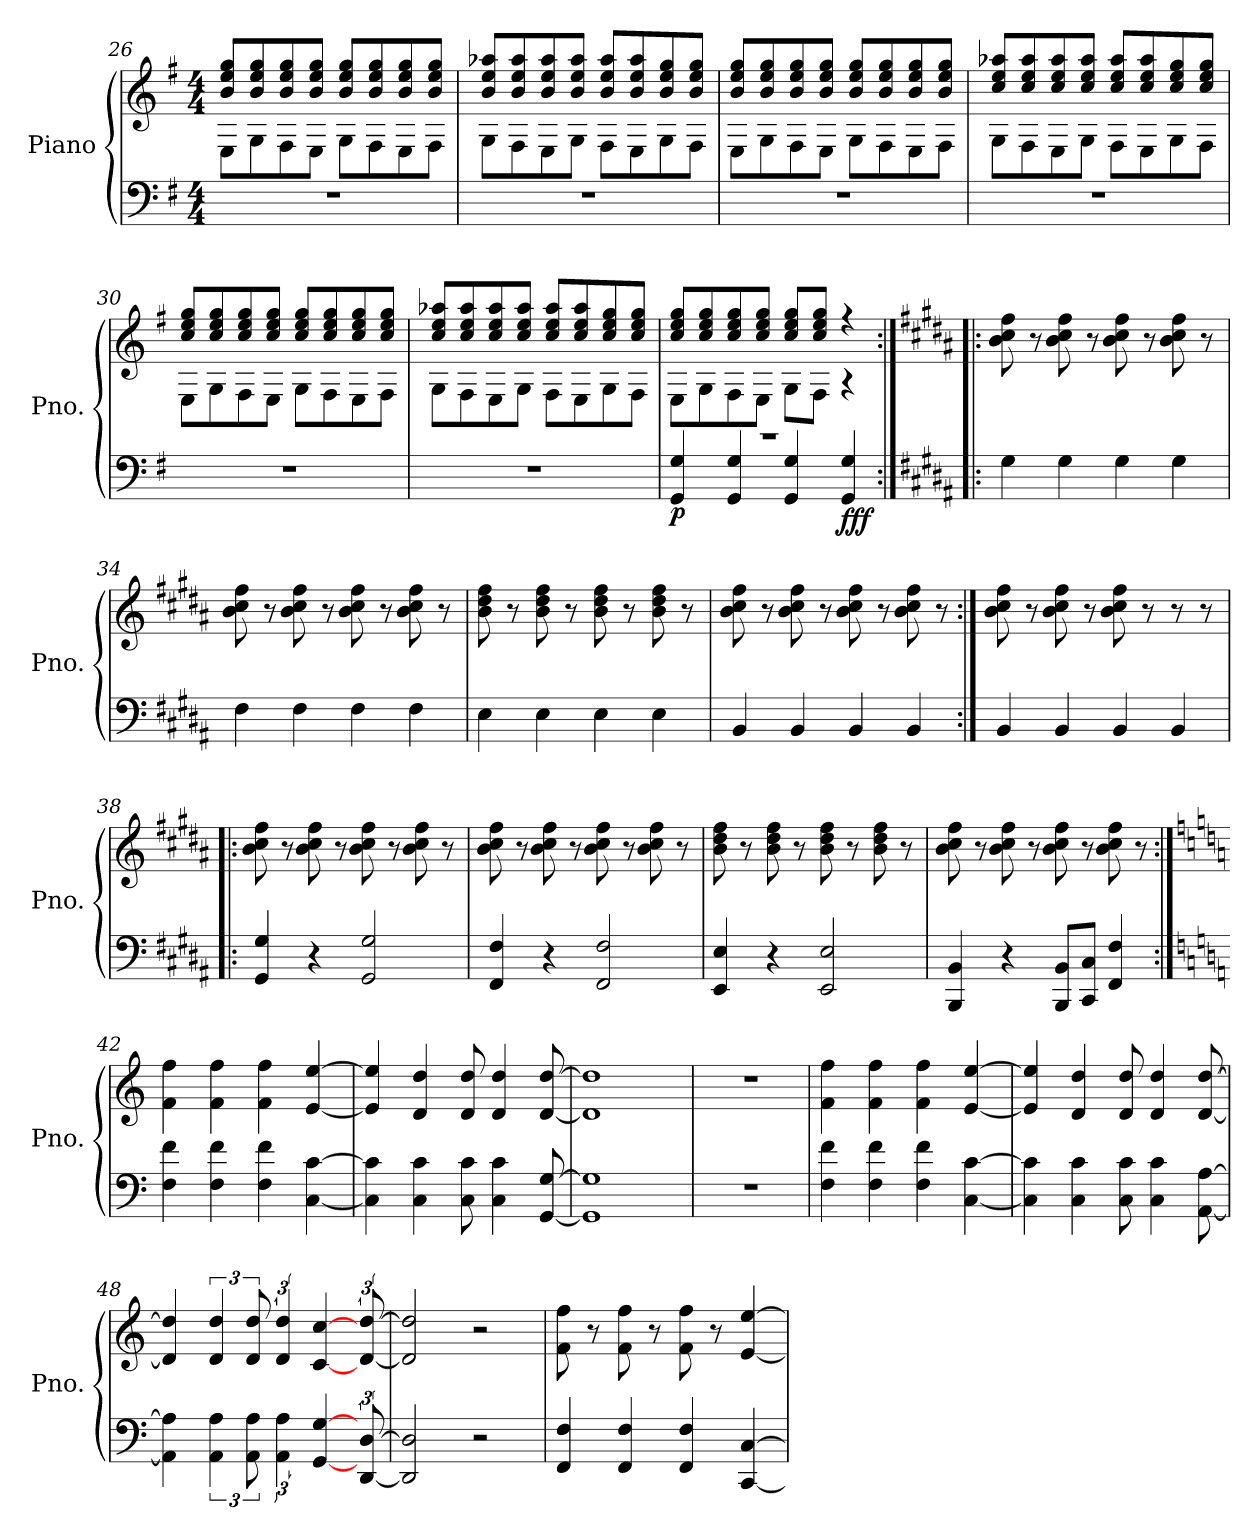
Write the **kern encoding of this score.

**kern	**kern	**dynam
*part1	*part1	*part1
*staff2	*staff1	*staff1/2
*I"Piano	*	*
*I'Pno.	*	*
!!LO:LB:g=z
*clefF4	*clefG2	*
*k[f#]	*k[f#]	*
*M4/4	*M4/4	*
=26	=26	=26
*	*^	*
1r	8b/ 8ee/ 8gg/L	8E\L	.
.	8b/ 8ee/ 8gg/	8G\	.
.	8b/ 8ee/ 8gg/	8F#\	.
.	8b/ 8ee/ 8gg/J	8E\J	.
.	8b/ 8ee/ 8gg/L	8G\L	.
.	8b/ 8ee/ 8gg/	8F#\	.
.	8b/ 8ee/ 8gg/	8E\	.
.	8b/ 8ee/ 8gg/J	8F#\J	.
=27	=27	=27	=27
1r	8b/ 8ee/ 8aa-X/L	8G\L	.
.	8b/ 8ee/ 8aa-/	8F#\	.
.	8b/ 8ee/ 8aa-/	8E\	.
.	8b/ 8ee/ 8aa-/J	8G\J	.
.	8b/ 8ee/ 8aa-/L	8F#\L	.
.	8b/ 8ee/ 8aa-/	8E\	.
.	8b/ 8ee/ 8gg/	8G\	.
.	8b/ 8ee/ 8gg/J	8F#\J	.
=28	=28	=28	=28
1r	8b/ 8ee/ 8gg/L	8E\L	.
.	8b/ 8ee/ 8gg/	8G\	.
.	8b/ 8ee/ 8gg/	8F#\	.
.	8b/ 8ee/ 8gg/J	8E\J	.
.	8b/ 8ee/ 8gg/L	8G\L	.
.	8b/ 8ee/ 8gg/	8F#\	.
.	8b/ 8ee/ 8gg/	8E\	.
.	8b/ 8ee/ 8gg/J	8F#\J	.
=29	=29	=29	=29
1r	8cc/ 8ee/ 8aa-X/L	8G\L	.
.	8cc/ 8ee/ 8aa-/	8F#\	.
.	8cc/ 8ee/ 8aa-/	8E\	.
.	8cc/ 8ee/ 8aa-/J	8G\J	.
.	8cc/ 8ee/ 8aa-/L	8F#\L	.
.	8cc/ 8ee/ 8aa-/	8E\	.
.	8cc/ 8ee/ 8gg/	8G\	.
.	8cc/ 8ee/ 8gg/J	8F#\J	.
!!LO:PB:g=z	!!
=30	=30	=30	=30
1r	8cc/ 8ee/ 8gg/L	8E\L	.
.	8cc/ 8ee/ 8gg/	8G\	.
.	8cc/ 8ee/ 8gg/	8F#\	.
.	8cc/ 8ee/ 8gg/J	8E\J	.
.	8cc/ 8ee/ 8gg/L	8G\L	.
.	8cc/ 8ee/ 8gg/	8F#\	.
.	8cc/ 8ee/ 8gg/	8E\	.
.	8cc/ 8ee/ 8gg/J	8F#\J	.
=31	=31	=31	=31
1r	8cc/ 8ee/ 8aa-X/L	8G\L	.
.	8cc/ 8ee/ 8aa-/	8F#\	.
.	8cc/ 8ee/ 8aa-/	8E\	.
.	8cc/ 8ee/ 8aa-/J	8G\J	.
.	8cc/ 8ee/ 8aa-/L	8F#\L	.
.	8cc/ 8ee/ 8aa-/	8E\	.
.	8cc/ 8ee/ 8gg/	8G\	.
.	8cc/ 8ee/ 8gg/J	8F#\J	.
=32	=32	=32	=32
*^	*	*	*
!	!	!	!	!LO:DY:b=2
1r	4GG/ 4G/	8cc/ 8ee/ 8gg/L	8E\L	p
.	.	8cc/ 8ee/ 8gg/	8G\	.
.	4GG/ 4G/	8cc/ 8ee/ 8gg/	8F#\	.
.	.	8cc/ 8ee/ 8gg/J	8E\J	.
.	4GG/ 4G/	8cc/ 8ee/ 8gg/L	8G\L	.
.	.	8cc/ 8ee/ 8gg/J	8F#\J	.
!	!	!	!	!LO:DY:b=2
.	4GG/ 4G/	4r	4r	fff
*v	*v	*	*	*
*	*v	*v	*
!!LO:LB:g=z
=33:|!|:	=33:|!|:	=33:|!|:
*k[f#c#g#d#a#]	*k[f#c#g#d#a#]	*
*	*MM180	*
4G#\	8b\ 8cc#\ 8ff#\	.
.	8r	.
4G#\	8b\ 8cc#\ 8ff#\	.
.	8r	.
4G#\	8b\ 8cc#\ 8ff#\	.
.	8r	.
4G#\	8b\ 8cc#\ 8ff#\	.
.	8r	.
=34	=34	=34
4F#\	8b\ 8cc#\ 8ff#\	.
.	8r	.
4F#\	8b\ 8cc#\ 8ff#\	.
.	8r	.
4F#\	8b\ 8cc#\ 8ff#\	.
.	8r	.
4F#\	8b\ 8cc#\ 8ff#\	.
.	8r	.
=35	=35	=35
4E\	8b\ 8dd#\ 8ff#\	.
.	8r	.
4E\	8b\ 8dd#\ 8ff#\	.
.	8r	.
4E\	8b\ 8dd#\ 8ff#\	.
.	8r	.
4E\	8b\ 8dd#\ 8ff#\	.
.	8r	.
=36	=36	=36
4BB/	8b\ 8cc#\ 8ff#\	.
.	8r	.
4BB/	8b\ 8cc#\ 8ff#\	.
.	8r	.
4BB/	8b\ 8cc#\ 8ff#\	.
.	8r	.
4BB/	8b\ 8cc#\ 8ff#\	.
.	8r	.
!!LO:LB:g=z
=37:|!	=37:|!	=37:|!
4BB/	8b\ 8cc#\ 8ff#\	.
.	8r	.
4BB/	8b\ 8cc#\ 8ff#\	.
.	8r	.
4BB/	8b\ 8cc#\ 8ff#\	.
.	8r	.
4BB/	8r	.
.	8r	.
=38!|:	=38!|:	=38!|:
4GG#/ 4G#/	8b\ 8cc#\ 8ff#\	.
.	8r	.
4r	8b\ 8cc#\ 8ff#\	.
.	8r	.
2GG#/ 2G#/	8b\ 8cc#\ 8ff#\	.
.	8r	.
.	8b\ 8cc#\ 8ff#\	.
.	8r	.
=39	=39	=39
4FF#/ 4F#/	8b\ 8cc#\ 8ff#\	.
.	8r	.
4r	8b\ 8cc#\ 8ff#\	.
.	8r	.
2FF#/ 2F#/	8b\ 8cc#\ 8ff#\	.
.	8r	.
.	8b\ 8cc#\ 8ff#\	.
.	8r	.
=40	=40	=40
4EE/ 4E/	8b\ 8dd#\ 8ff#\	.
.	8r	.
4r	8b\ 8dd#\ 8ff#\	.
.	8r	.
2EE/ 2E/	8b\ 8dd#\ 8ff#\	.
.	8r	.
.	8b\ 8dd#\ 8ff#\	.
.	8r	.
!!LO:LB:g=z
=41	=41	=41
4BBB/ 4BB/	8b\ 8cc#\ 8ff#\	.
.	8r	.
4r	8b\ 8cc#\ 8ff#\	.
.	8r	.
8BBB/ 8BB/L	8b\ 8cc#\ 8ff#\	.
8CC#/ 8C#/J	8r	.
4FF#/ 4F#/	8b\ 8cc#\ 8ff#\	.
.	8r	.
=42:|!	=42:|!	=42:|!
*k[]	*k[]	*
4F\ 4f\	4f\ 4ff\	.
4F\ 4f\	4f\ 4ff\	.
4F\ 4f\	4f\ 4ff\	.
[4C\ [4c\	[4e/ [4ee/	.
=43	=43	=43
4C\] 4c\]	4e/] 4ee/]	.
4C\ 4c\	4d/ 4dd/	.
8C\ 8c\	8d/ 8dd/	.
4C\ 4c\	4d/ 4dd/	.
[8GG/ [8G/	[8d/ [8dd/	.
=44	=44	=44
1GG] 1G]	1d] 1dd]	.
=45	=45	=45
1r	1r	.
=46	=46	=46
4F\ 4f\	4f\ 4ff\	.
4F\ 4f\	4f\ 4ff\	.
4F\ 4f\	4f\ 4ff\	.
[4C\ [4c\	[4e/ [4ee/	.
!!LO:LB:g=z
=47	=47	=47
4C\] 4c\]	4e/] 4ee/]	.
4C\ 4c\	4d/ 4dd/	.
8C\ 8c\	8d/ 8dd/	.
4C\ 4c\	4d/ 4dd/	.
[8AA\ [8A\	[8d/ [8dd/	.
=48	=48	=48
4AA\] 4A\]	4d/] 4dd/]	.
6AA\ 6A\	6d/ 6dd/	.
12AA\ 12A\	12d/ 12dd/	.
6AA\ 6A\	6d/ 6dd/	.
[4GG/ [4G/	[4c/ [4cc/	.
[12DD/ [12D/	[12d/ [12dd/	.
=49	=49	=49
2DD/] 2D/]	2d/] 2dd/]	.
2r	2r	.
=50	=50	=50
4FF/ 4F/	8f\ 8ff\	.
.	8r	.
4FF/ 4F/	8f\ 8ff\	.
.	8r	.
4FF/ 4F/	8f\ 8ff\	.
.	8r	.
[4CC/ [4C/	[4e/ [4ee/	.
=	=	=
*-	*-	*-
